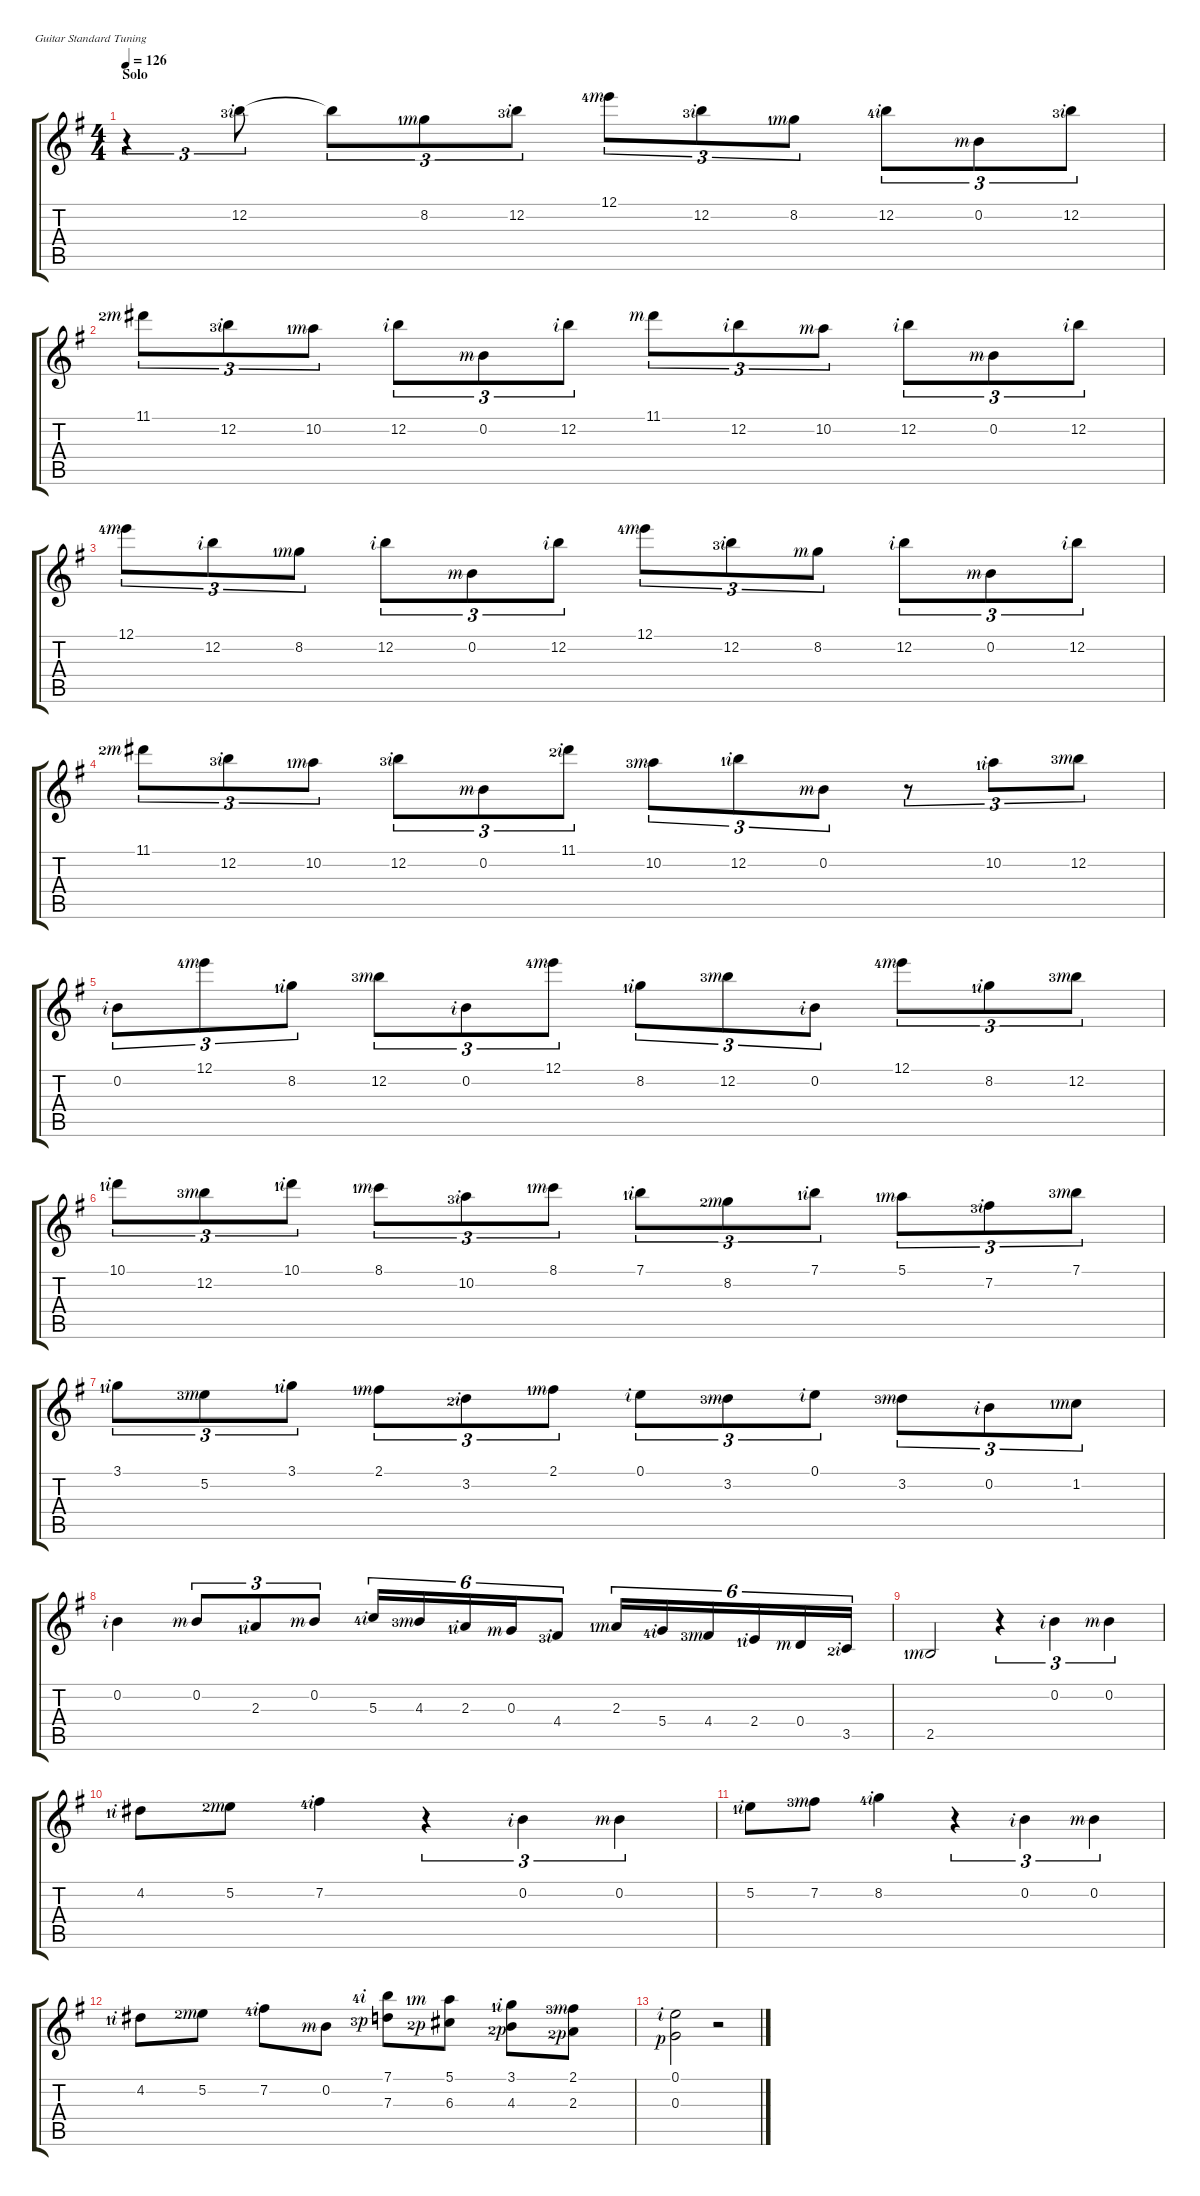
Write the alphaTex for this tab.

\defaultSystemsLayout 4
\hideDynamics
\bracketExtendMode groupsimilarinstruments
\singleTrackTrackNamePolicy hidden
\multiTrackTrackNamePolicy hidden
\firstSystemTrackNameOrientation horizontal
\otherSystemsTrackNameOrientation horizontal
\chordDiagramsInScore
\track ("Nylon Guitar" "N-Gt") {instrument acousticguitarnylon}
\staff {score tabs}
\tuning (E4 B3 G3 D3 A2 E2)
\ts (4 4)
\section ("" "Solo")
\tempo 126
\clef g2
\ks eminor
r.4{tu (3 2) dy mf} 12.2{lf 4 rf 2}.8{tu (3 2)} 12.2{t}.8{tu (3 2)} 8.2{lf 2 rf 3}.8{tu (3 2)} 12.2{lf 4 rf 2}.8{tu (3 2)} 12.1{lf 5 rf 3}.8{tu (3 2)} 12.2{lf 4 rf 2}.8{tu (3 2)} 8.2{lf 2 rf 3}.8{tu (3 2)} 12.2{lf 5 rf 2}.8{tu (3 2)} 0.2{rf 3}.8{tu (3 2)} 12.2{lf 4 rf 2}.8{tu (3 2)} |
11.1{lf 3 rf 3}.8{tu (3 2)} 12.2{lf 4 rf 2}.8{tu (3 2)} 10.2{lf 2 rf 3}.8{tu (3 2)} 12.2{rf 2}.8{tu (3 2)} 0.2{rf 3}.8{tu (3 2)} 12.2{rf 2}.8{tu (3 2)} 11.1{rf 3}.8{tu (3 2)} 12.2{rf 2}.8{tu (3 2)} 10.2{rf 3}.8{tu (3 2)} 12.2{rf 2}.8{tu (3 2)} 0.2{rf 3}.8{tu (3 2)} 12.2{rf 2}.8{tu (3 2)} |
12.1{lf 5 rf 3}.8{tu (3 2)} 12.2{rf 2}.8{tu (3 2)} 8.2{lf 2 rf 3}.8{tu (3 2)} 12.2{rf 2}.8{tu (3 2)} 0.2{rf 3}.8{tu (3 2)} 12.2{rf 2}.8{tu (3 2)} 12.1{lf 5 rf 3}.8{tu (3 2)} 12.2{lf 4 rf 2}.8{tu (3 2)} 8.2{rf 3}.8{tu (3 2)} 12.2{rf 2}.8{tu (3 2)} 0.2{rf 3}.8{tu (3 2)} 12.2{rf 2}.8{tu (3 2)} |
11.1{lf 3 rf 3}.8{tu (3 2)} 12.2{lf 4 rf 2}.8{tu (3 2)} 10.2{lf 2 rf 3}.8{tu (3 2)} 12.2{lf 4 rf 2}.8{tu (3 2)} 0.2{rf 3}.8{tu (3 2)} 11.1{lf 3 rf 2}.8{tu (3 2)} 10.2{lf 4 rf 3}.8{tu (3 2)} 12.2{lf 2 rf 2}.8{tu (3 2)} 0.2{rf 3}.8{tu (3 2)} r.8{tu (3 2)} 10.2{lf 2 rf 2}.8{tu (3 2)} 12.2{lf 4 rf 3}.8{tu (3 2)} |
0.2{rf 2}.8{tu (3 2)} 12.1{lf 5 rf 3}.8{tu (3 2)} 8.2{lf 2 rf 2}.8{tu (3 2)} 12.2{lf 4 rf 3}.8{tu (3 2)} 0.2{rf 2}.8{tu (3 2)} 12.1{lf 5 rf 3}.8{tu (3 2)} 8.2{lf 2 rf 2}.8{tu (3 2)} 12.2{lf 4 rf 3}.8{tu (3 2)} 0.2{rf 2}.8{tu (3 2)} 12.1{lf 5 rf 3}.8{tu (3 2)} 8.2{lf 2 rf 2}.8{tu (3 2)} 12.2{lf 4 rf 3}.8{tu (3 2)} |
10.1{lf 2 rf 2}.8{tu (3 2)} 12.2{lf 4 rf 3}.8{tu (3 2)} 10.1{lf 2 rf 2}.8{tu (3 2)} 8.1{lf 2 rf 3}.8{tu (3 2)} 10.2{lf 4 rf 2}.8{tu (3 2)} 8.1{lf 2 rf 3}.8{tu (3 2)} 7.1{lf 2 rf 2}.8{tu (3 2)} 8.2{lf 3 rf 3}.8{tu (3 2)} 7.1{lf 2 rf 2}.8{tu (3 2)} 5.1{lf 2 rf 3}.8{tu (3 2)} 7.2{lf 4 rf 2}.8{tu (3 2)} 7.1{lf 4 rf 3}.8{tu (3 2)} |
3.1{lf 2 rf 2}.8{tu (3 2)} 5.2{lf 4 rf 3}.8{tu (3 2)} 3.1{lf 2 rf 2}.8{tu (3 2)} 2.1{lf 2 rf 3}.8{tu (3 2)} 3.2{lf 3 rf 2}.8{tu (3 2)} 2.1{lf 2 rf 3}.8{tu (3 2)} 0.1{rf 2}.8{tu (3 2)} 3.2{lf 4 rf 3}.8{tu (3 2)} 0.1{rf 2}.8{tu (3 2)} 3.2{lf 4 rf 3}.8{tu (3 2)} 0.2{rf 2}.8{tu (3 2)} 1.2{lf 2 rf 3}.8{tu (3 2)} |
0.2{rf 2}.4 0.2{rf 3}.8{tu (3 2)} 2.3{lf 2 rf 2}.8{tu (3 2)} 0.2{rf 3}.8{tu (3 2)} 5.3{lf 5 rf 2}.16{tu (6 4)} 4.3{lf 4 rf 3}.16{tu (6 4)} 2.3{lf 2 rf 2}.16{tu (6 4)} 0.3{rf 3}.16{tu (6 4)} 4.4{lf 4 rf 2}.8{tu (6 4)} 2.3{lf 2 rf 3}.16{tu (6 4)} 5.4{lf 5 rf 2}.16{tu (6 4)} 4.4{lf 4 rf 3}.16{tu (6 4)} 2.4{lf 2 rf 2}.16{tu (6 4)} 0.4{rf 3}.16{tu (6 4)} 3.5{lf 3 rf 2}.16{tu (6 4)} |
2.5{lf 2 rf 3}.2 r.4{tu (3 2)} 0.2{rf 2}.4{tu (3 2)} 0.2{rf 3}.4{tu (3 2)} |
4.2{lf 2 rf 2}.8 5.2{lf 3 rf 3}.8 7.2{lf 5 rf 2}.4 r.4{tu (3 2)} 0.2{rf 2}.4{tu (3 2)} 0.2{rf 3}.4{tu (3 2)} |
5.2{lf 2 rf 2}.8 7.2{lf 4 rf 3}.8 8.2{lf 5 rf 2}.4 r.4{tu (3 2)} 0.2{rf 2}.4{tu (3 2)} 0.2{rf 3}.4{tu (3 2)} |
4.2{lf 2 rf 2}.8 5.2{lf 3 rf 3}.8 7.2{lf 5 rf 2}.8 0.2{rf 3}.8 (7.3{lf 4 rf 1} 7.1{lf 5 rf 2}).8 (6.3{lf 3 rf 1} 5.1{lf 2 rf 3}).8 (4.3{lf 3 rf 1} 3.1{lf 2 rf 2}).8 (2.3{lf 3 rf 1} 2.1{lf 4 rf 3}).8 |
(0.3{rf 1} 0.1{rf 2}).2 r.2
